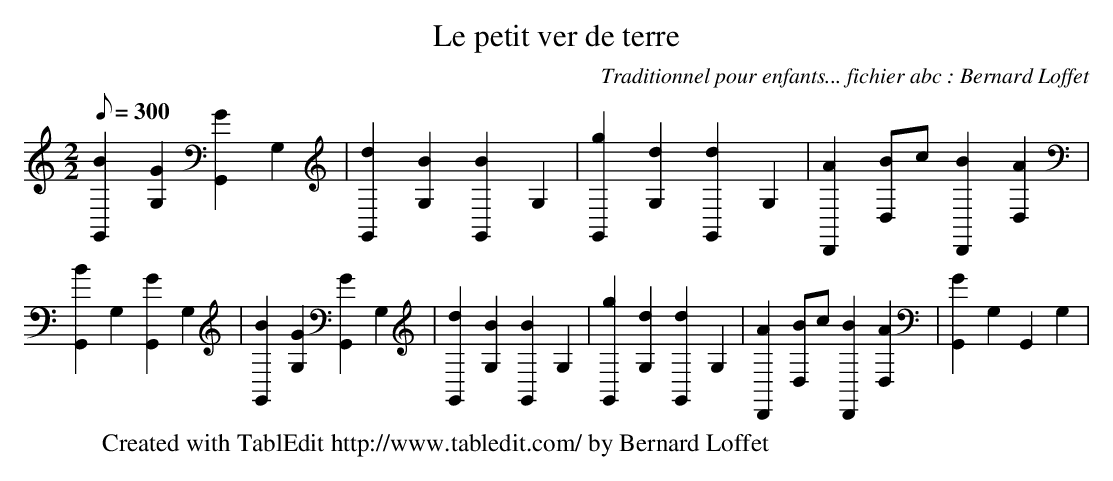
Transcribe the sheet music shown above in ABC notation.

X:1
T:Le petit ver de terre
C:Traditionnel pour enfants... fichier abc : Bernard Loffet
L:1/8
Q:300
M:2/2
K:C
 [B2G,,2][G2G,2] [G2G,,2]G,2 | [d2G,,2][B2G,2] [B2G,,2]G,2 | [g2G,,2][d2G,2] [d2G,,2]G,2 | \
 [A2D,,2][BD,]c [B2D,,2][A2D,2] | [B2G,,2]G,2 [G2G,,2]G,2 | [B2G,,2][G2G,2] [G2G,,2]G,2 | \
 [d2G,,2][B2G,2] [B2G,,2]G,2 | [g2G,,2][d2G,2] [d2G,,2]G,2 | [A2D,,2][BD,]c [B2D,,2][A2D,2] | \
 [G2G,,2]G,2 G,,2G,2 | \
W:Created with TablEdit http://www.tabledit.com/ by Bernard Loffet
